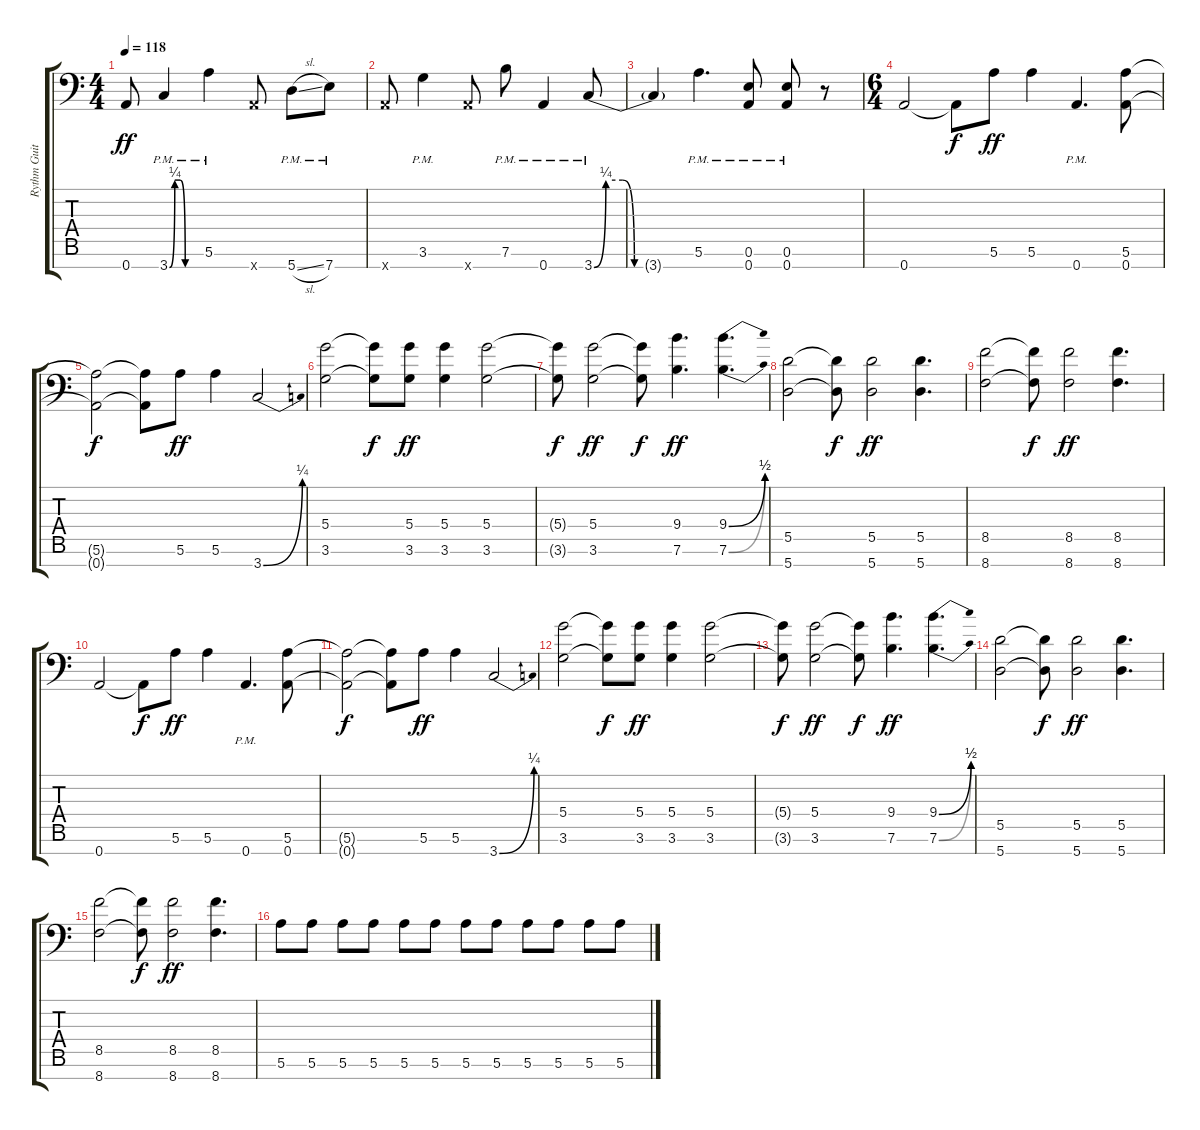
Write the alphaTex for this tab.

\track ("Rythm Guitar #2" "Rythm Guit") {instrument distortionguitar}
\staff {score tabs}
\tuning (D4 A3 E3 D3 A2 E2 A1) {hide}
\ts (4 4)
\tempo 118
\clef f4
\ks c
0.7{t}.8{dy ff} 3.7{be (custom 0 0 10 1 20 1 30 0 60 0) pm}.4 5.6{pm}.4 0.7{x}.8 5.7{sl pm}.8 7.7{pm}.8 |
0.7{x}.8 3.6{pm}.4 0.7{x}.8 7.6{pm}.8 0.7{pm}.4 3.7{be (custom 0 0 7 1 17 1 24 0 60 0) pm}.8 |
3.7{t}.4 5.6{pm}.4{d} (0.6{pm} 0.7{pm}).8 (0.6{pm} 0.7{pm}).8 r.8 |
\ts (6 4)
0.7.2 0.7{t}.8{dy f} 5.6.8{dy ff} 5.6.4 0.7{pm}.4{d} (5.6 0.7).8 |
(5.6{t} 0.7{t}).2{dy f} (5.6{t} 0.7{t}).8 5.6.8{dy ff} 5.6.4 3.7{be (bend 0 0 60 1)}.2 |
(5.4 3.6).2 (5.4{t} 3.6{t}).8{dy f} (5.4 3.6).8{dy ff} (5.4 3.6).4 (5.4 3.6).2 |
(5.4{t} 3.6{t}).8{dy f} (5.4 3.6).2{dy ff} (5.4{t} 3.6{t}).8{dy f} (9.4 7.6).4{d dy ff} (9.4{be (bend 0 0 60 2)} 7.6{be (bend 0 0 60 2)}).4{d} |
(5.5 5.7).2 (5.5{t} 5.7{t}).8{dy f} (5.5 5.7).2{dy ff} (5.5 5.7).4{d} |
(8.5 8.7).2 (8.5{t} 8.7{t}).8{dy f} (8.5 8.7).2{dy ff} (8.5 8.7).4{d} |
0.7.2 0.7{t}.8{dy f} 5.6.8{dy ff} 5.6.4 0.7{pm}.4{d} (5.6 0.7).8 |
(5.6{t} 0.7{t}).2{dy f} (5.6{t} 0.7{t}).8 5.6.8{dy ff} 5.6.4 3.7{be (bend 0 0 60 1)}.2 |
(5.4 3.6).2 (5.4{t} 3.6{t}).8{dy f} (5.4 3.6).8{dy ff} (5.4 3.6).4 (5.4 3.6).2 |
(5.4{t} 3.6{t}).8{dy f} (5.4 3.6).2{dy ff} (5.4{t} 3.6{t}).8{dy f} (9.4 7.6).4{d dy ff} (9.4{be (bend 0 0 60 2)} 7.6{be (bend 0 0 60 2)}).4{d} |
(5.5 5.7).2 (5.5{t} 5.7{t}).8{dy f} (5.5 5.7).2{dy ff} (5.5 5.7).4{d} |
(8.5 8.7).2 (8.5{t} 8.7{t}).8{dy f} (8.5 8.7).2{dy ff} (8.5 8.7).4{d} |
\section ("" "")
5.6.8 5.6.8 5.6.8 5.6.8 5.6.8 5.6.8 5.6.8 5.6.8 5.6.8 5.6.8 5.6.8 5.6.8
